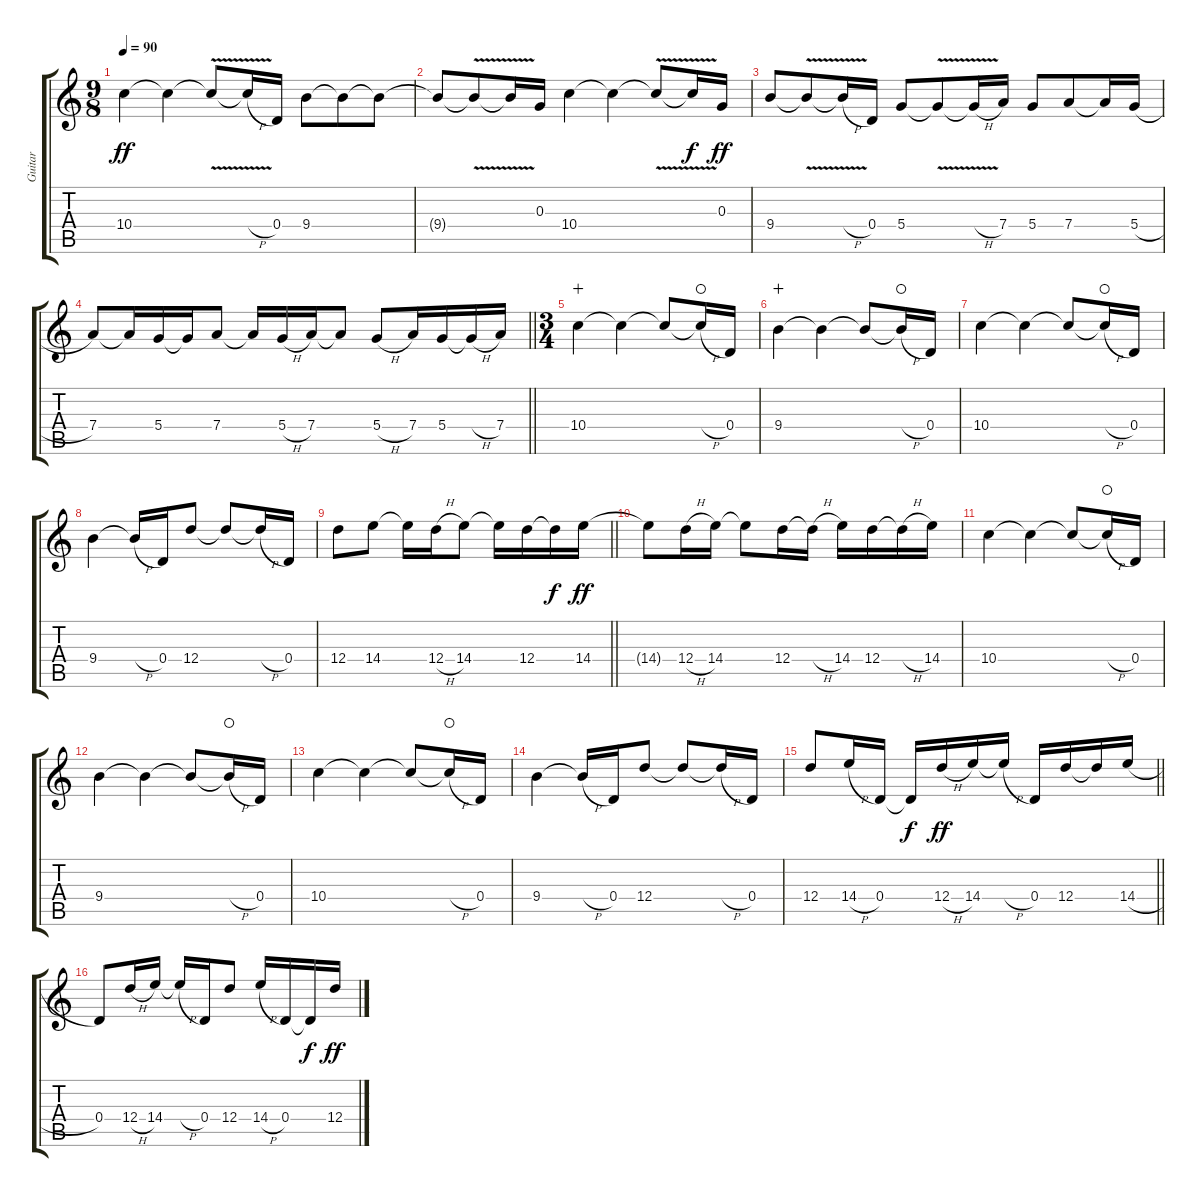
\track ("Guitar" "Guitar") {instrument electricguitarclean}
\staff {score tabs}
\tuning (E4 B3 G3 D3 A2 D2) {hide}
\ts (9 8)
\tempo 90
\clef g2
\ks c
10.4.4{dy ff} 10.4{t}.4 10.4{v t}.8 10.4{h t}.16 0.4.16 9.4.8 9.4{t}.8 9.4{t}.8 |
9.4{t}.8 9.4{v t}.8 9.4{t}.16 0.3.16 10.4.4 10.4{t}.4 10.4{v t}.8 10.4{t}.16{dy f} 0.3.16{dy ff} |
9.4.8 9.4{v t}.8 9.4{h t}.16 0.4.16 5.4.8 5.4{v t}.8 5.4{h t}.16 7.4.16 5.4.8 7.4.8 7.4{t}.16 5.4{h}.16 |
\barLineRight lightlight
7.4.8 7.4{t}.16 5.4.16 5.4{t}.16 7.4.8 7.4{t}.16 5.4{h}.16 7.4.16 7.4{t}.8 5.4{h}.8 7.4.16 5.4.16 5.4{h t}.16 7.4.16 |
\ts (3 4)
\section ("" "")
10.4.4{wahc} 10.4{t}.4 10.4{t}.8 10.4{h t}.16{waho} 0.4.16 |
9.4.4{wahc} 9.4{t}.4 9.4{t}.8 9.4{h t}.16{waho} 0.4.16 |
10.4.4 10.4{t}.4 10.4{t}.8 10.4{h t}.16{waho} 0.4.16 |
9.4.4 9.4{h t}.16 0.4.16 12.4.8 12.4{t}.8 12.4{h t}.16 0.4.16 |
\barLineRight lightlight
12.4.8{balance 3} 14.4.8 14.4{t}.16 12.4{h}.16 14.4.8 14.4{t}.16 12.4.16 12.4{t}.16{dy f} 14.4.16{dy ff} |
14.4{t}.8 12.4{h}.16 14.4.16 14.4{t}.8 12.4.16 12.4{h t}.16 14.4.16 12.4.16 12.4{h t}.16 14.4.16 |
10.4.4{balance 8} 10.4{t}.4 10.4{t}.8 10.4{h t}.16{waho} 0.4.16 |
9.4.4 9.4{t}.4 9.4{t}.8 9.4{h t}.16{waho} 0.4.16 |
10.4.4 10.4{t}.4 10.4{t}.8 10.4{h t}.16{waho} 0.4.16 |
9.4.4 9.4{h t}.16 0.4.16 12.4.8 12.4{t}.8 12.4{h t}.16 0.4.16 |
\barLineRight lightlight
12.4.8 14.4{h}.16 0.4.16 0.4{t}.16{dy f} 12.4{h}.16{dy ff} 14.4.16 14.4{h t}.16 0.4.16 12.4.16 12.4{t}.16 14.4{h}.16 |
0.4.8 12.4{h}.16 14.4.16 14.4{h t}.16 0.4.16 12.4.8 14.4{h}.16 0.4.16 0.4{t}.16{dy f} 12.4{h}.16{dy ff}
